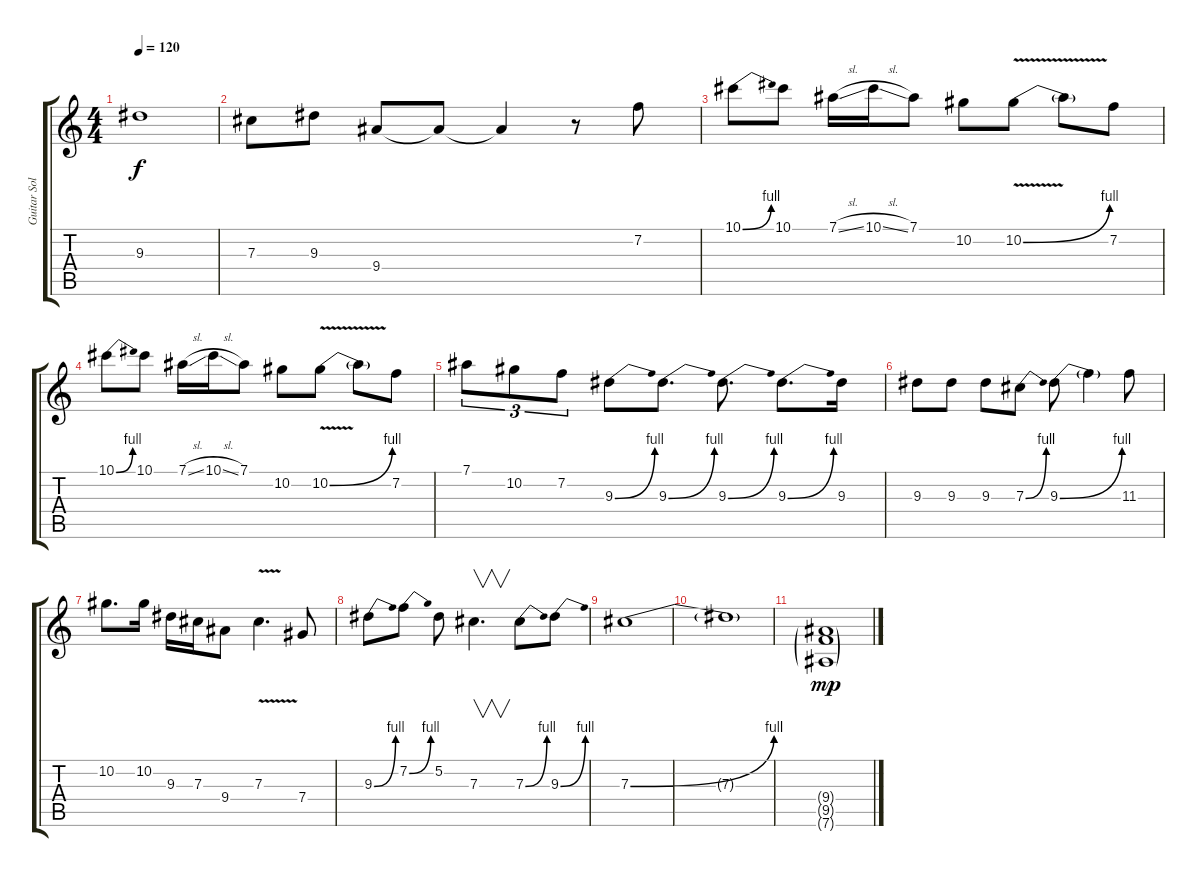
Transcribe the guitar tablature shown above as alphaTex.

\track ("Guitar Solo" "Guitar Sol") {instrument distortionguitar}
\staff {score tabs}
\tuning (Eb4 Bb3 Gb3 Db3 Ab2 Eb2) {hide}
\ts (4 4)
\tempo 120
\clef g2
\ks c
9.3{t}.1{dy f} |
7.3.8 9.3.8 9.4.8 9.4{t}.8 9.4{t}.4 r.8 7.2.8 |
10.1{be (bend 0 0 60 4)}.8 10.1.8 7.1{sl}.16 10.1{sl}.16 7.1.8 10.2.8 10.2{be (bend 0 0 60 4) v}.8 10.2{t}.8 7.2.8 |
10.1{be (bend 0 0 60 4)}.8 10.1.8 7.1{sl}.16 10.1{sl}.16 7.1.8 10.2.8 10.2{be (bend 0 0 60 4) v}.8 10.2{t}.8 7.2.8 |
7.1.8{tu (3 2)} 10.2.8{tu (3 2)} 7.2.8{tu (3 2)} 9.3{be (bend 0 0 60 4)}.8 9.3{be (bend 0 0 60 4)}.8{d} 9.3{be (bend 0 0 60 4)}.8{d} 9.3{be (bend 0 0 60 4)}.8{d} 9.3.16 |
9.3.8 9.3.8 9.3.8 7.3{be (bend 0 0 60 4)}.8 9.3{be (bend 0 0 60 4)}.8 9.3{t}.4 11.3.8 |
10.2.8{d} 10.2.16 9.3.16 7.3.16 9.4.8 7.3{v}.4{d} 7.4.8 |
9.3{be (bend 0 0 60 4)}.8 7.2{be (bend 0 0 60 4)}.8 5.2.8 7.3.4{v d} 7.3{be (bend 0 0 60 4)}.8 9.3{be (bend 0 0 60 4)}.8 |
7.3{be (bend 0 0 60 4)}.1 |
7.3{t}.1 |
(9.4{g} 9.5{g} 7.6{g}).1{dy mp}
